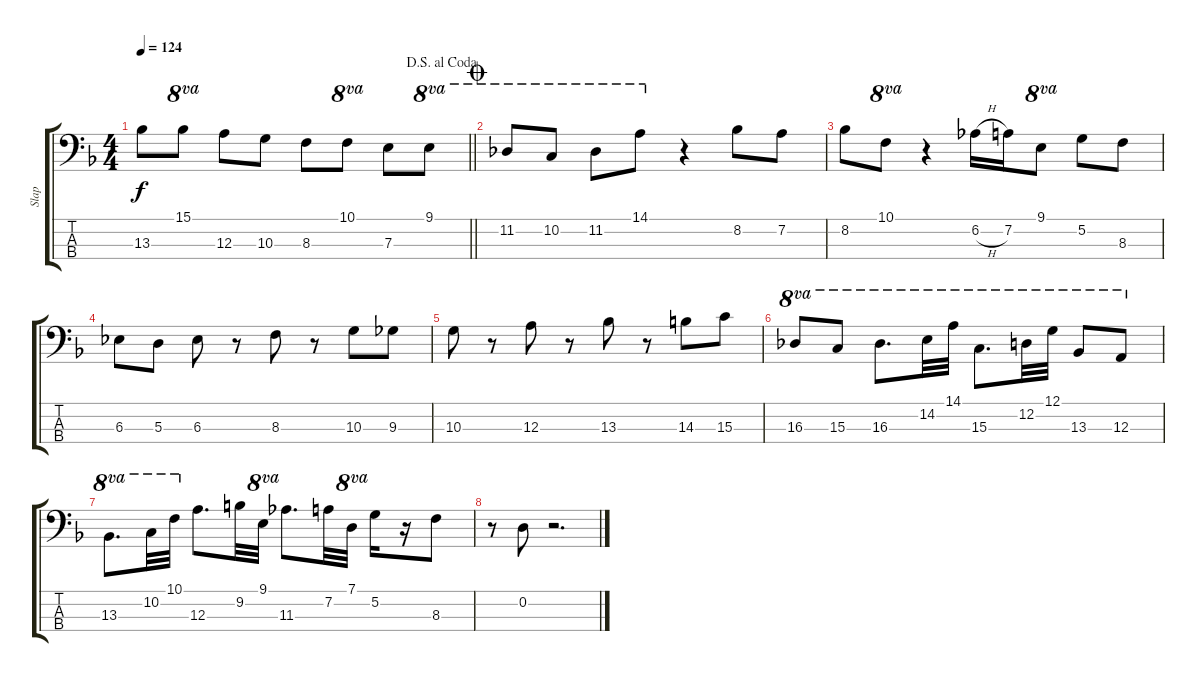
\track ("Slap" "Slap") {instrument slapbass1}
\staff {score tabs}
\tuning (G2 D2 A1 E1) {hide}
\ts (4 4)
\jump dalsegnoalcoda
\tempo 124
\clef f4
\barLineRight lightlight
\ks f
13.3.8{dy f} 15.1.8{ot 8va} 12.3.8 10.3.8 8.3.8 10.1.8{ot 8va} 7.3.8 9.1.8{ot 8va} |
\jump coda
11.2.8{ot 8va} 10.2.8{ot 8va} 11.2.8{ot 8va} 14.1.8{ot 8va} r.4 8.2.8 7.2.8 |
8.2.8 10.1.8{ot 8va} r.4 6.2{h}.16 7.2.16 9.1.8{ot 8va} 5.2.8 8.3.8 |
6.3.8 5.3.8 6.3.8 r.8 8.3.8 r.8 10.3.8 9.3.8 |
10.3.8 r.8 12.3.8 r.8 13.3.8 r.8 14.3.8 15.3.8 |
16.3.8{ot 8va} 15.3.8{ot 8va} 16.3.8{d ot 8va} 14.2.32{ot 8va} 14.1.32{ot 8va} 15.3.8{d ot 8va} 12.2.32{ot 8va} 12.1.32{ot 8va} 13.3.8{ot 8va} 12.3.8{ot 8va} |
13.3.8{d ot 8va} 10.2.32{ot 8va} 10.1.32{ot 8va} 12.3.8{d} 9.2.32 9.1.32{ot 8va} 11.3.8{d} 7.2.32 7.1.32{ot 8va} 5.2.16 r.16 8.3.8 |
r.8 0.2.8 r.2{d}
